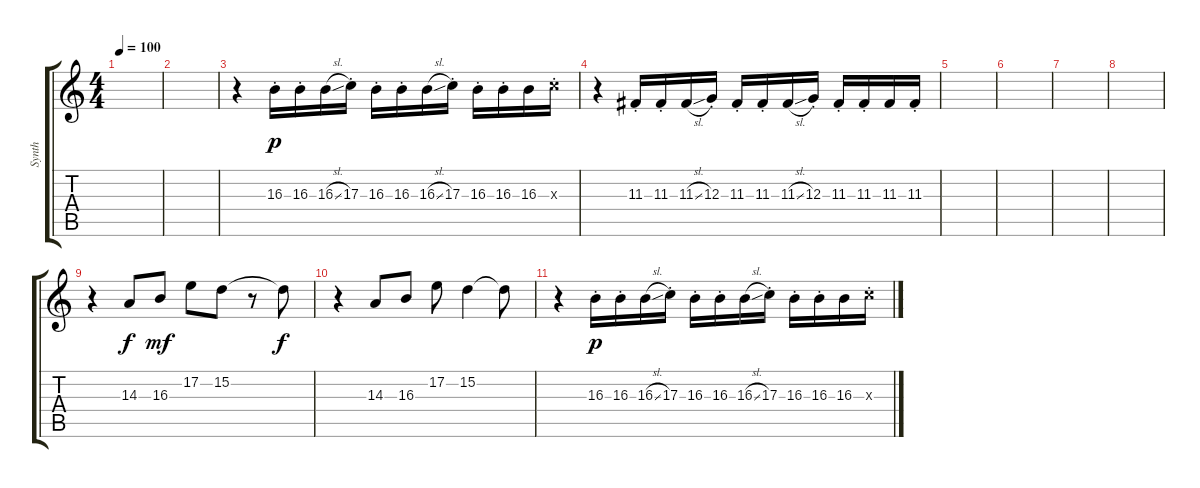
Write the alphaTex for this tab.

\track ("Synth" "Synth") {instrument lead2sawtooth}
\staff {score tabs}
\tuning (E4 B3 G3 D3 A2 E2) {hide}
\ts (4 4)
\tempo 100
\clef g2
\ks c
|
|
r.4 16.3{st}.16{dy p} 16.3{st}.16 16.3{sl}.16 17.3{st}.16 16.3{st}.16 16.3{st}.16 16.3{sl}.16 17.3{st}.16 16.3{st}.16 16.3{st}.16 16.3.16 17.3{st x}.16 |
r.4 11.3{st}.16 11.3{st}.16 11.3{sl}.16 12.3{st}.16 11.3{st}.16 11.3{st}.16 11.3{sl}.16 12.3{st}.16 11.3{st}.16 11.3{st}.16 11.3.16 11.3{st}.16 |
|
|
|
|
r.4 14.3.8{dy f} 16.3.8{dy mf} 17.2.8 15.2.8 r.8 15.2{t}.8{dy f} |
r.4 14.3.8 16.3.8 17.2.8 15.2.4 15.2{t}.8 |
r.4 16.3{st}.16{dy p} 16.3{st}.16 16.3{sl}.16 17.3{st}.16 16.3{st}.16 16.3{st}.16 16.3{sl}.16 17.3{st}.16 16.3{st}.16 16.3{st}.16 16.3.16 17.3{st x}.16
